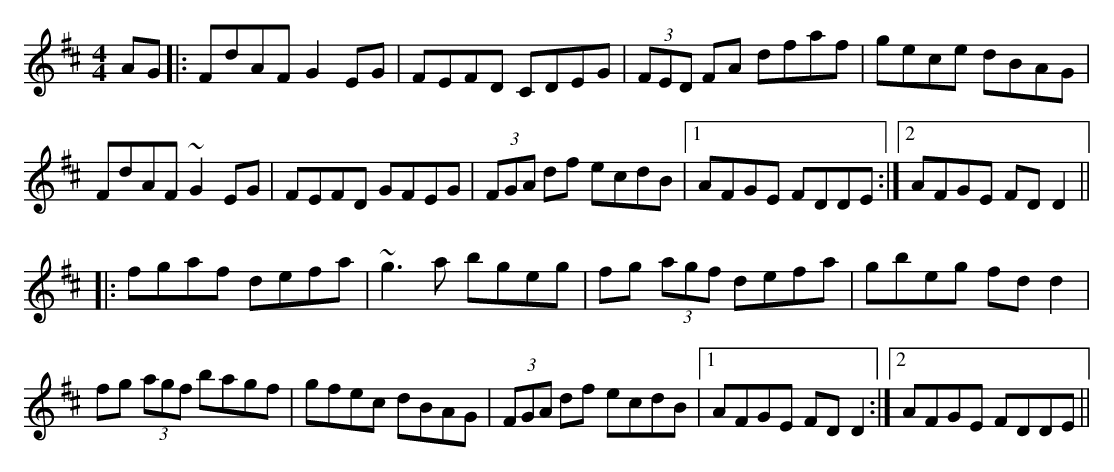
X:1
M:4/4
K:D
AG|:FdAF G2 EG|FEFD CDEG|(3FED FA dfaf|gece dBAG|
FdAF ~G2 EG|FEFD GFEG|(3FGA df ecdB|1 AFGE FDDE:|2 AFGE FD D2||
|:fgaf defa|~g3 a bgeg|fg (3agf defa|gbeg fd d2|
fg (3agf bagf|gfec dBAG|(3FGA df ecdB|1 AFGE FD D2:|2 AFGE FDDE||
